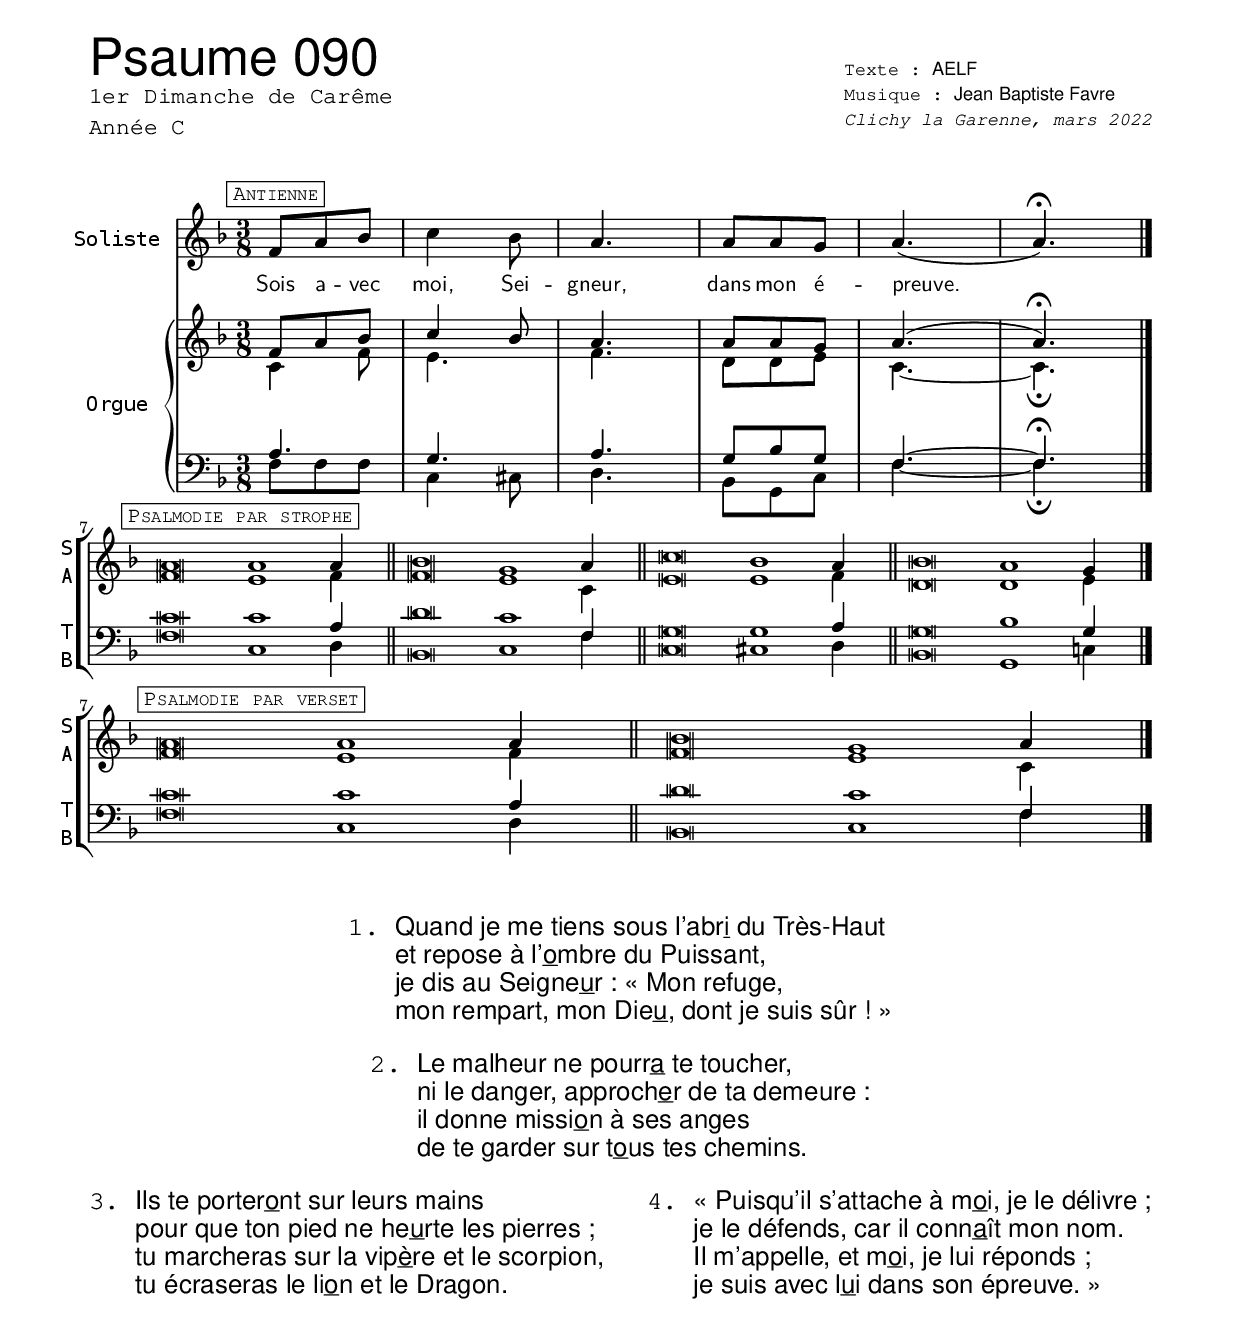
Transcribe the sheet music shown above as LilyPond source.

\version "2.18.2"
\language "english"
\include "../libs/commonFunctions.ily"

tempoVerseRallentando = {
  \set Score.tempoHideNote = ##t
  \tempo 4=60
}
tempoVerseAcelerando = {
  \set Score.tempoHideNote = ##t
  \tempo 2=120
}

scoreHeader = \header {
  title = "Psaume 090"
  subtitle = \markup { \column { "1er Dimanche de Carême" "Année C" }}
  composer = "Jean Baptiste Favre"
  poet = "AELF"
  date = "Clichy la Garenne, mars 2022"
}

global = {
  \key f \major
  \time 3/8
}

%%%%%%%%%%%%%%%%%%%%%%%%%%%%%%
%%%%%%%%%% Antiphon %%%%%%%%%%
%%%%%%%%%%%%%%%%%%%%%%%%%%%%%%

antiphonRythm = {
 s4.*6 \bar "|." \break
}
antiphonMusicSoprano = \relative c' {
  \markCustom "Antienne"
  f8 a bf c4 bf8 a4. a8 a g a4. (a)
  }

antiphonMusicAlto = \relative c' {
  c4 f8 e4. f4. d8 d e c4.~ c
  }

antiphonMusicTenor =  \relative c' {
  a4. g4. a4. g8 bf g f4.~ f
  }

antiphonMusicBass =  \relative c {
  f8 f f c4 cs8 d4. bf8 g c f4.~ f
  }

antiphonLyrics = \lyricmode {
  Sois a -- vec moi, Sei -- gneur, dans mon é -- preuve.
  }

antiphonLyricsSoprano = \antiphonLyrics
antiphonLyricsAlto = \antiphonLyrics
antiphonLyricsTenor = \antiphonLyrics
antiphonLyricsBass = \antiphonLyrics

%%%%%%%%%%%%%%%%%%%%%%%%%%%%%%%%%%%%%%%%%%%%%%
%%%%%%%%%%          Verses          %%%%%%%%%%
%%%%%%%%%%%%%%%%%%%%%%%%%%%%%%%%%%%%%%%%%%%%%%
verseStropheRythm = {
  \accidentalStyle forget
  \once \override Score.RehearsalMark.break-align-symbols = #'(clef)
  \markCustom "Psalmodie par strophe" \cadenzaOn
  \tempoVerseAcelerando s\breve s1 \tempoVerseRallentando s4 \bar "||"
  \tempoVerseAcelerando s\breve s1 \tempoVerseRallentando s4 \bar "||"
  \tempoVerseAcelerando s\breve s1 \tempoVerseRallentando s4 \bar "||"
  \tempoVerseAcelerando s\breve s1 \tempoVerseRallentando s4 \bar "|." \break
}
verseRythm = {
  \markCustom "Psalmodie par verset" \cadenzaOn
  \tempoVerseAcelerando s\breve s1 \tempoVerseRallentando s4 \bar "||"
  \tempoVerseAcelerando s\breve s1 \tempoVerseRallentando s4 \bar "|."
}
verseStropheMusicSoprano = \relative c'' {
  a\breve a1 a4
  bf\breve g1 a4
  c\breve bf1 a4
  bf\breve a1 g4
  }
verseMusicSoprano = \relative c'' {
  a\breve a1 a4
  bf\breve g1 a4
  }

verseStropheMusicAlto = \relative c' {
  f\breve e1 f4
  f\breve e1 c4
  e\breve e1 f4
  d\breve d1 e4
  }
verseMusicAlto = \relative c' {
  f\breve e1 f4
  f\breve e1 c4
  }

verseStropheMusicTenor = \relative c' {
  c\breve c1 a4
  d\breve c1 f,4
  g\breve  g1 a4
  g\breve bf1 g4
  }
verseMusicTenor = \relative c' {
  c\breve c1 a4
  d\breve c1 f,4
  }

verseStropheMusicBass = \relative c {
  f\breve c1 d4
  bf\breve c1 f4
  c\breve cs1 d4
  bf\breve g1 c4
  }
verseMusicBass = \relative c {
  f\breve c1 d4
  bf\breve c1 f4
  }

verseLyrics = \markuplist {
  \override #'(font-family . sans)
  \override #'(font-size . 2)
  \column {
    \fill-line {
      \column{
        \concat { \typewriter "1. " "Quand je me tiens sous l’abr" \underline i " du Très-Haut"}
        \concat { \typewriter "   " "et repose à l’" \underline o "mbre du Puissant,"}
        \concat { \typewriter "   " "je dis au Seigne" \underline u "r&nbsp;: «&nbsp;Mon refuge,"}
        \concat { \typewriter "   " "mon rempart, mon Die" \underline u ", dont je suis sûr&nbsp;!&nbsp;»"}
      }
    }
    \vspace #1
    \fill-line {
      \column{
        \concat { \typewriter "2. " "Le malheur ne pourr" \underline a " te toucher,"}
        \concat { \typewriter "   " "ni le danger, approch" \underline e "r de ta demeure&nbsp;:"}
        \concat { \typewriter "   " "il donne missi" \underline o "n à ses anges"}
        \concat { \typewriter "   " "de te garder sur t" \underline o "us tes chemins."}
      }
    }
    \vspace #1
    \fill-line {
      \left-column {
        \concat { \typewriter "3. " "Ils te porter" \underline o "nt sur leurs mains"}
        \concat { \typewriter "   " "pour que ton pied ne he" \underline u "rte les pierres&nbsp;;"}
        \concat { \typewriter "   " "tu marcheras sur la vip" \underline è "re et le scorpion,"}
        \concat { \typewriter "   " "tu écraseras le li" \underline o "n et le Dragon."}
      }
      \hspace #1
      \left-column{
        \concat { \typewriter "4. " "«&nbsp;Puisqu’il s’attache à m" \underline o "i, je le délivre&nbsp;;"}
        \concat { \typewriter "   " "je le défends, car il conn" \underline a "ît mon nom."}
        \concat { \typewriter "   " "Il m’appelle, et m" \underline o "i, je lui réponds&nbsp;;"}
        \concat { \typewriter "   " "je suis avec l" \underline u "i dans son épreuve.&nbsp;»"}
      }
    }
  }
}

%%%%%%%%%%%%%%%%%%%%%%%%%%%%%%%%%%%%%%%%%%%%%%%%%%%%%%%%%%%%%%%%%%%%%
%%%%%%%%%%%%%%%%%%%          Draw score          %%%%%%%%%%%%%%%%%%%%
%%%%%%%%%%%%%%%%%%%%%%%%%%%%%%%%%%%%%%%%%%%%%%%%%%%%%%%%%%%%%%%%%%%%%
% Load Piano settings & layout
partition = {
  <<
    % Antienne à 4 voix mixtes
    %\include "../libs/layouts/commonAntiphonFourVoices.ily"
    \new ChoirStaff = "Antophon4Voices" <<
      \new Staff = "AntiphonSopranoStaff" <<
        \once \override Staff.VerticalAxisGroup.remove-first = ##t
        \set Staff.instrumentName = "Soliste"
        \clef "treble"
        \new Dynamics \antiphonRythm
        \new Voice = "antiphonSoprano" { \global \antiphonMusicSoprano\fermata}
        \new Lyrics \lyricsto "antiphonSoprano" { \antiphonLyricsSoprano }
      >>
      %{\new Staff = "AntiphonAltoStaff" <<
        \once \override Staff.VerticalAxisGroup.remove-first = ##t
        \set Staff.instrumentName = "Alto"
        \clef "treble"
        \new Dynamics \antiphonRythm
        \new Voice = "antiphonAlto" { \global \antiphonMusicAlto\fermata }
        \new Lyrics \lyricsto "antiphonAlto" { \antiphonLyricsAlto }
      >>
      \new Staff = "AntiphonTenorStaff" <<
        \once \override Staff.VerticalAxisGroup.remove-first = ##t
        \set Staff.instrumentName = "Ténor"
        \clef "treble_8"
        \new Dynamics \antiphonRythm
        \new Voice = "antiphonTenor" { \global \antiphonMusicTenor\fermata }
        \new Lyrics \lyricsto "antiphonTenor" { \antiphonLyricsTenor }
      >>
      \new Staff  = "AntiphonBassStaff" <<
        \once \override Staff.VerticalAxisGroup.remove-first = ##t
        \set Staff.instrumentName = "Basse"
        \clef "bass"
        \new Dynamics \antiphonRythm
        \new Voice = "AntiphonBass" { \global \antiphonMusicBass\fermata }
        \new Lyrics \lyricsto "AntiphonBass" { \antiphonLyricsBass }
      >>%}
    >>
    %\include "../libs/layouts/commonPiano.ily"
    \new PianoStaff
    <<
      \set PianoStaff.instrumentName = #"Orgue"
      \new Staff <<
        \set Staff.printPartCombineTexts = ##f
        \once \override Staff.VerticalAxisGroup.remove-first = ##t
        \clef treble
        \new Voice = "soprani" {\global \voiceOne \antiphonMusicSoprano\fermata }
        \new Voice = "alti" {\global \voiceTwo \antiphonMusicAlto\fermata }
      >>
      \new Staff <<
        \set Staff.printPartCombineTexts = ##f
        \once \override Staff.VerticalAxisGroup.remove-first = ##t
        \clef bass
        \new Voice = "tenors" {\global \voiceThree \antiphonMusicTenor\fermata }
        \new Voice = "bass" {\global \voiceFour \antiphonMusicBass\fermata }
      >>
    >>
    % Psalmodie à 4 voix mixtes
    %\include "../libs/layouts/commonVerseFourVoices.ily"
    \new ChoirStaff = "versePsalmody"
    <<
      \new Staff = "verseSopranoAlto" <<
        \set Staff.shortInstrumentName = \markup { \right-column { "S" "A" } }
        \once \override Staff.VerticalAxisGroup.remove-first = ##t
        \global
        \clef treble
        \new Dynamics {\silence \antiphonMusicSoprano \verseStropheRythm \verseRythm}
        \new Voice = "verseSoprano" << \voiceOne {\silence \antiphonMusicSoprano \cadenzaOn \verseStropheMusicSoprano \verseMusicSoprano } >>
        \new Voice = "verseAlto" << \voiceTwo {\silence \antiphonMusicSoprano \cadenzaOn \verseStropheMusicAlto \verseMusicAlto } >>
      >>
      \new Staff = "verseTenorBass" <<
        \set Staff.shortInstrumentName = \markup { \right-column { "T" "B" } }
        \once \override Staff.VerticalAxisGroup.remove-first = ##t
        \global
        \clef bass
        \new Dynamics {\silence \antiphonMusicSoprano \verseStropheRythm \verseRythm}
        \new Voice = "verseTenor" << \voiceOne {\silence \antiphonMusicSoprano \cadenzaOn \verseStropheMusicTenor \verseMusicTenor } >>
        \new Voice = "verseBass" << \voiceTwo {\silence \antiphonMusicSoprano \cadenzaOn \verseStropheMusicBass \verseMusicBass } >>
      >>
    >>
  >>
}
%%%%%%%%%%%%% PARTITION VISUELLE %%%%%%%%%%%%%
% PDF output
\paper {
  top-margin = 1.5\cm
  bottom-margin = 1.5\cm
  left-margin = 1.5\cm
  right-margin = 1.5\cm
  markup-system-spacing = #'((basic-distance . 10)
     (minimum-distance . 10)
     (padding . 5)
     (stretchability . 5))
 system-system-spacing = #'((basic-distance . 5)
     (minimum-distance . 5)
     (padding . 1)
     (stretchability . 5))
  #(define fonts
    (set-global-fonts
     #:music "emmentaler"
     #:brace "emmentaler"
     #:roman "Latin Modern Roman"
     #:sans "Cantarell"
    ))
  #(include-special-characters)
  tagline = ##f
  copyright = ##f
  scoreTitleMarkup = \markup \columns {
    \fill-line {
      \column {
        \line {
          \left-column {
            \fontsize #8 \sans \fromproperty #'header:title
            \fontsize #1 \typewriter \fromproperty #'header:subtitle
          }
        }
      }
      \column {
        \line {
          \fontsize #-1
          \left-column {
            \line { \concat { \typewriter "Texte&nbsp;: " \sans \fromproperty #'header:poet \bold " " } }
            \line { \concat { \typewriter "Musique&nbsp;: " \sans \fromproperty #'header:composer \bold " " } }
            \typewriter \italic \fromproperty #'header:date
          }
        }
      }
    }
  }
}

#(set-global-staff-size 18)
\score {
  \partition
  \layout {
      ragged-last = ##f
      \context {
          \Staff
          \RemoveEmptyStaves
          \override NoteHead #'style = #'altdefault
          \override InstrumentName #'font-name = #"Monospace Regular"
      }
      \context {
          \PianoStaff
          \RemoveEmptyStaves
          \override NoteHead #'style = #'altdefault
          \override InstrumentName #'font-name = #"Monospace Regular"
      }
      \context {
          \ChoirStaff
          \RemoveEmptyStaves
          \override NoteHead #'style = #'altdefault
          \override InstrumentName #'font-name = #"Monospace Regular"
      }
      \override LyricText #'font-name = #"Latin Modern Sans"
      \override Score.RehearsalMark.font-family = #'typewriter
  }
  \scoreHeader
}
\verseLyrics

% Midi output
partitionStrophe = {
      \new PianoStaff = "antiphonMusic"
      <<
        \new Staff <<
          \global \clef treble
          \new Dynamics \antiphonRythm
          \new Voice = "antiphonMusicSoprano" \antiphonMusicSoprano
          \new Voice = "antiphonMusicAlto" \antiphonMusicAlto
        >>
        \new Staff <<
          \global \clef bass
          \new Dynamics \antiphonRythm
          \new Voice = "antiphonMusicTenor" \antiphonMusicTenor
          \new Voice = "antiphonMusicBass" \antiphonMusicBass
        >>
      >>
      \new ChoirStaff = "verseMusic"
      <<
        \new Staff = "verseMusicSA"
        <<
          \global
          \clef treble
          \new Dynamics {\verseStropheRythm}
          \new Voice = "verseMusicSoprano" \verseStropheMusicSoprano
          \new Voice = "verseMusicAlto" \verseStropheMusicAlto
        >>
        \new Staff = "verseMusicTB"
        <<
          \global
          \clef bass
          \new Dynamics {\verseStropheRythm}
          \new Voice = "verseMusicTenor" \verseStropheMusicTenor
          \new Voice = "verseMusicBass" \verseStropheMusicBass
        >>
      >>
    }
partitionVerset = {
      \new PianoStaff = "antiphonMusic"
      <<
        \new Staff <<
          \global \clef treble
          \new Dynamics \antiphonRythm
          \new Voice = "antiphonMusicSoprano" \antiphonMusicSoprano
          \new Voice = "antiphonMusicAlto" \antiphonMusicAlto
        >>
        \new Staff <<
          \global \clef bass
          \new Dynamics \antiphonRythm
          \new Voice = "antiphonMusicTenor" \antiphonMusicTenor
          \new Voice = "antiphonMusicBass" \antiphonMusicBass
        >>
      >>
      \new ChoirStaff = "verseMusic"
      <<
        \new Staff = "verseMusicSA"
        <<
          \global
          \clef treble
          \new Dynamics {\verseRythm}
          \new Voice = "verseMusicSoprano" \verseMusicSoprano
          \new Voice = "verseMusicAlto" \verseMusicAlto
        >>
        \new Staff = "verseMusicTB"
        <<
          \global
          \clef bass
          \new Dynamics {\verseRythm}
          \new Voice = "verseMusicTenor" \verseMusicTenor
          \new Voice = "verseMusicBass" \verseMusicBass
        >>
      >>
    }

\book {
\bookOutputSuffix "Verset"
\score {
  <<
    \keepWithTag #'audio \unfoldRepeats \partitionVerset
    \context Staff = "Soprano" {
      \set Score.midiMinimumVolume = #0.5
      \set Score.midiMaximumVolume = #0.7
      \set Staff.midiMinimumVolume = #0.8
      \set Staff.midiMaximumVolume = #1
    }
    \context Voice = "Soprano" {
      \set Score.midiMinimumVolume = #0.5
      \set Score.midiMaximumVolume = #0.7
      \set Staff.midiMinimumVolume = #0.8
      \set Staff.midiMaximumVolume = #1
    }
  >>
  \midi { \set midiMergeUnisons = ##t  \tempo 4. = 55}
}
}
\book {
\bookOutputSuffix "Strophe"
\score {
  <<
    \keepWithTag #'audio \unfoldRepeats \partitionStrophe
    \context Staff = "Soprano" {
      \set Score.midiMinimumVolume = #0.5
      \set Score.midiMaximumVolume = #0.7
      \set Staff.midiMinimumVolume = #0.8
      \set Staff.midiMaximumVolume = #1
    }
    \context Voice = "Soprano" {
      \set Score.midiMinimumVolume = #0.5
      \set Score.midiMaximumVolume = #0.7
      \set Staff.midiMinimumVolume = #0.8
      \set Staff.midiMaximumVolume = #1
    }
  >>
  \midi { \set midiMergeUnisons = ##t \tempo 4. = 55}
}
}